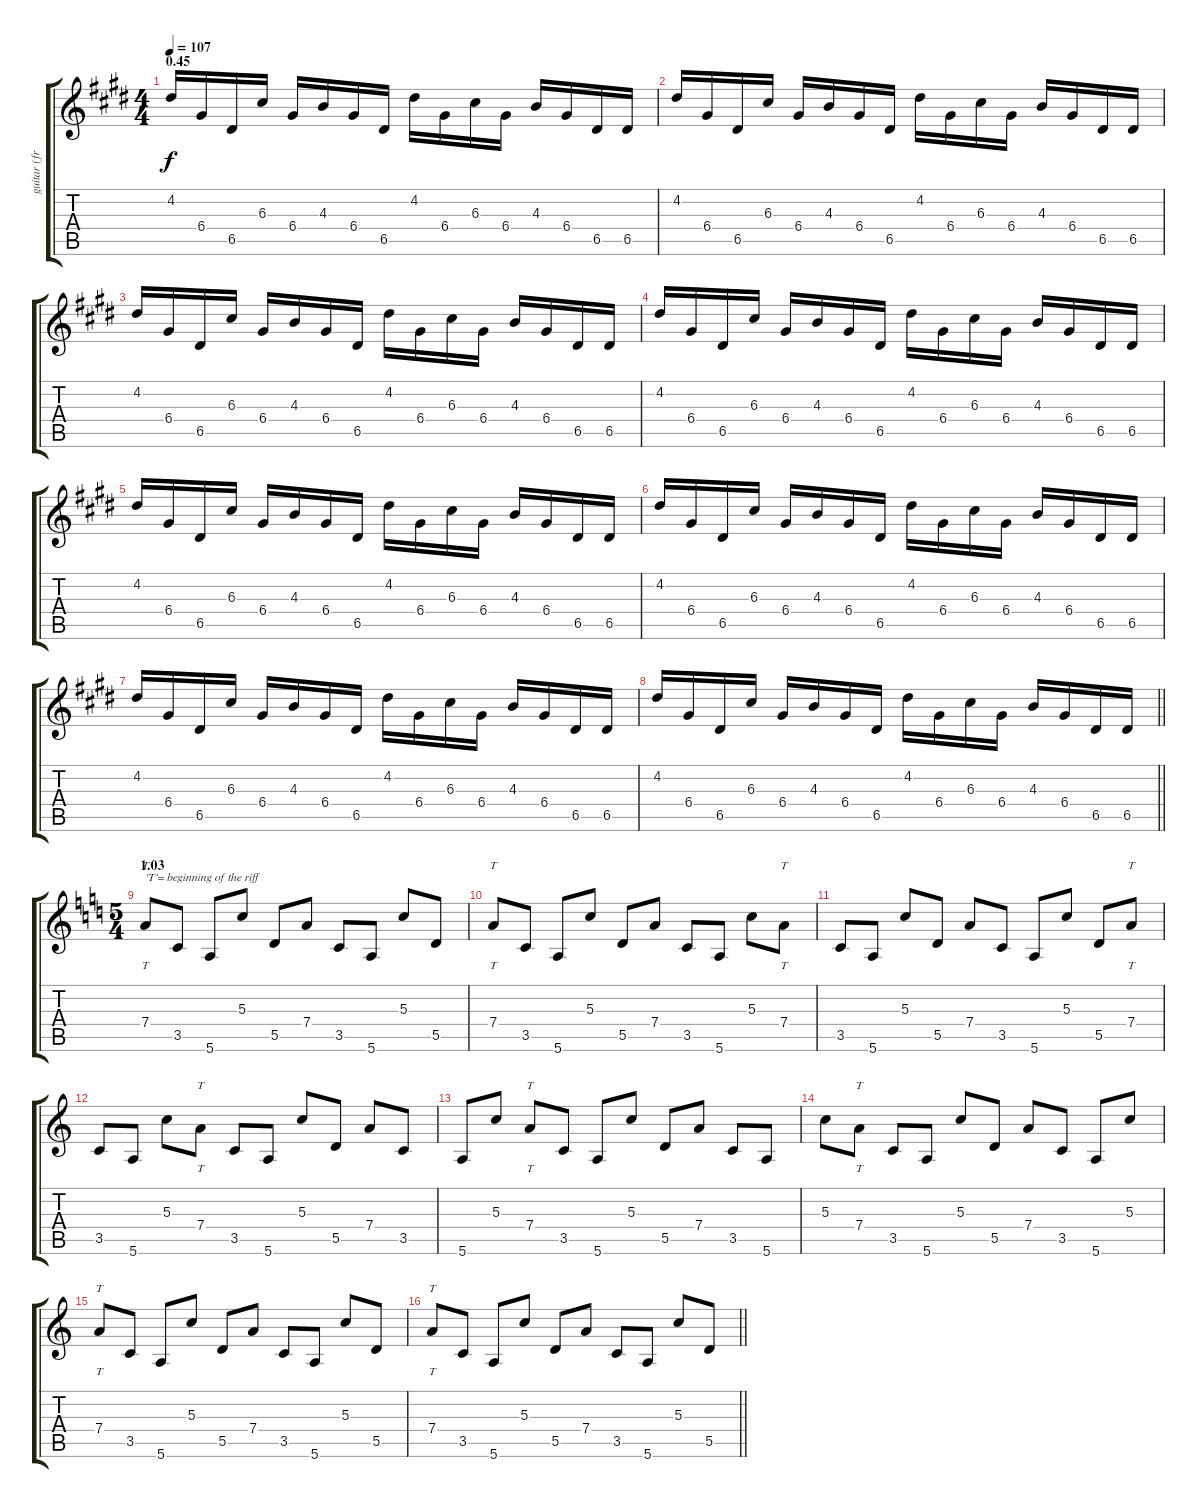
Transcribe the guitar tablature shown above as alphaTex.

\track ("guitar (fripp)" "guitar (fr") {instrument acousticguitarsteel}
\staff {score tabs}
\tuning (E4 B3 G3 D3 A2 E2) {hide}
\ts (4 4)
\section ("" "0.45")
\tempo 107
\clef g2
\ks c#minor
4.2.16{dy f} 6.4.16 6.5.16 6.3.16 6.4.16 4.3.16 6.4.16 6.5.16 4.2.16 6.4.16 6.3.16 6.4.16 4.3.16 6.4.16 6.5.16 6.5.16 |
4.2.16 6.4.16 6.5.16 6.3.16 6.4.16 4.3.16 6.4.16 6.5.16 4.2.16 6.4.16 6.3.16 6.4.16 4.3.16 6.4.16 6.5.16 6.5.16 |
4.2.16 6.4.16 6.5.16 6.3.16 6.4.16 4.3.16 6.4.16 6.5.16 4.2.16 6.4.16 6.3.16 6.4.16 4.3.16 6.4.16 6.5.16 6.5.16 |
4.2.16 6.4.16 6.5.16 6.3.16 6.4.16 4.3.16 6.4.16 6.5.16 4.2.16 6.4.16 6.3.16 6.4.16 4.3.16 6.4.16 6.5.16 6.5.16 |
4.2.16 6.4.16 6.5.16 6.3.16 6.4.16 4.3.16 6.4.16 6.5.16 4.2.16 6.4.16 6.3.16 6.4.16 4.3.16 6.4.16 6.5.16 6.5.16 |
4.2.16 6.4.16 6.5.16 6.3.16 6.4.16 4.3.16 6.4.16 6.5.16 4.2.16 6.4.16 6.3.16 6.4.16 4.3.16 6.4.16 6.5.16 6.5.16 |
4.2.16 6.4.16 6.5.16 6.3.16 6.4.16 4.3.16 6.4.16 6.5.16 4.2.16 6.4.16 6.3.16 6.4.16 4.3.16 6.4.16 6.5.16 6.5.16 |
\barLineRight lightlight
4.2.16 6.4.16 6.5.16 6.3.16 6.4.16 4.3.16 6.4.16 6.5.16 4.2.16 6.4.16 6.3.16 6.4.16 4.3.16 6.4.16 6.5.16 6.5.16 |
\ts (5 4)
\section ("" "1.03")
\ks c
7.4.8{tt txt "'T'= beginning of the riff"} 3.5.8 5.6.8 5.3.8 5.5.8 7.4.8 3.5.8 5.6.8 5.3.8 5.5.8 |
7.4.8{tt} 3.5.8 5.6.8 5.3.8 5.5.8 7.4.8 3.5.8 5.6.8 5.3.8 7.4.8{tt} |
3.5.8 5.6.8 5.3.8 5.5.8 7.4.8 3.5.8 5.6.8 5.3.8 5.5.8 7.4.8{tt} |
3.5.8 5.6.8 5.3.8 7.4.8{tt} 3.5.8 5.6.8 5.3.8 5.5.8 7.4.8 3.5.8 |
5.6.8 5.3.8 7.4.8{tt} 3.5.8 5.6.8 5.3.8 5.5.8 7.4.8 3.5.8 5.6.8 |
5.3.8 7.4.8{tt} 3.5.8 5.6.8 5.3.8 5.5.8 7.4.8 3.5.8 5.6.8 5.3.8 |
7.4.8{tt} 3.5.8 5.6.8 5.3.8 5.5.8 7.4.8 3.5.8 5.6.8 5.3.8 5.5.8 |
\barLineRight lightlight
7.4.8{tt} 3.5.8 5.6.8 5.3.8 5.5.8 7.4.8 3.5.8 5.6.8 5.3.8 5.5.8
